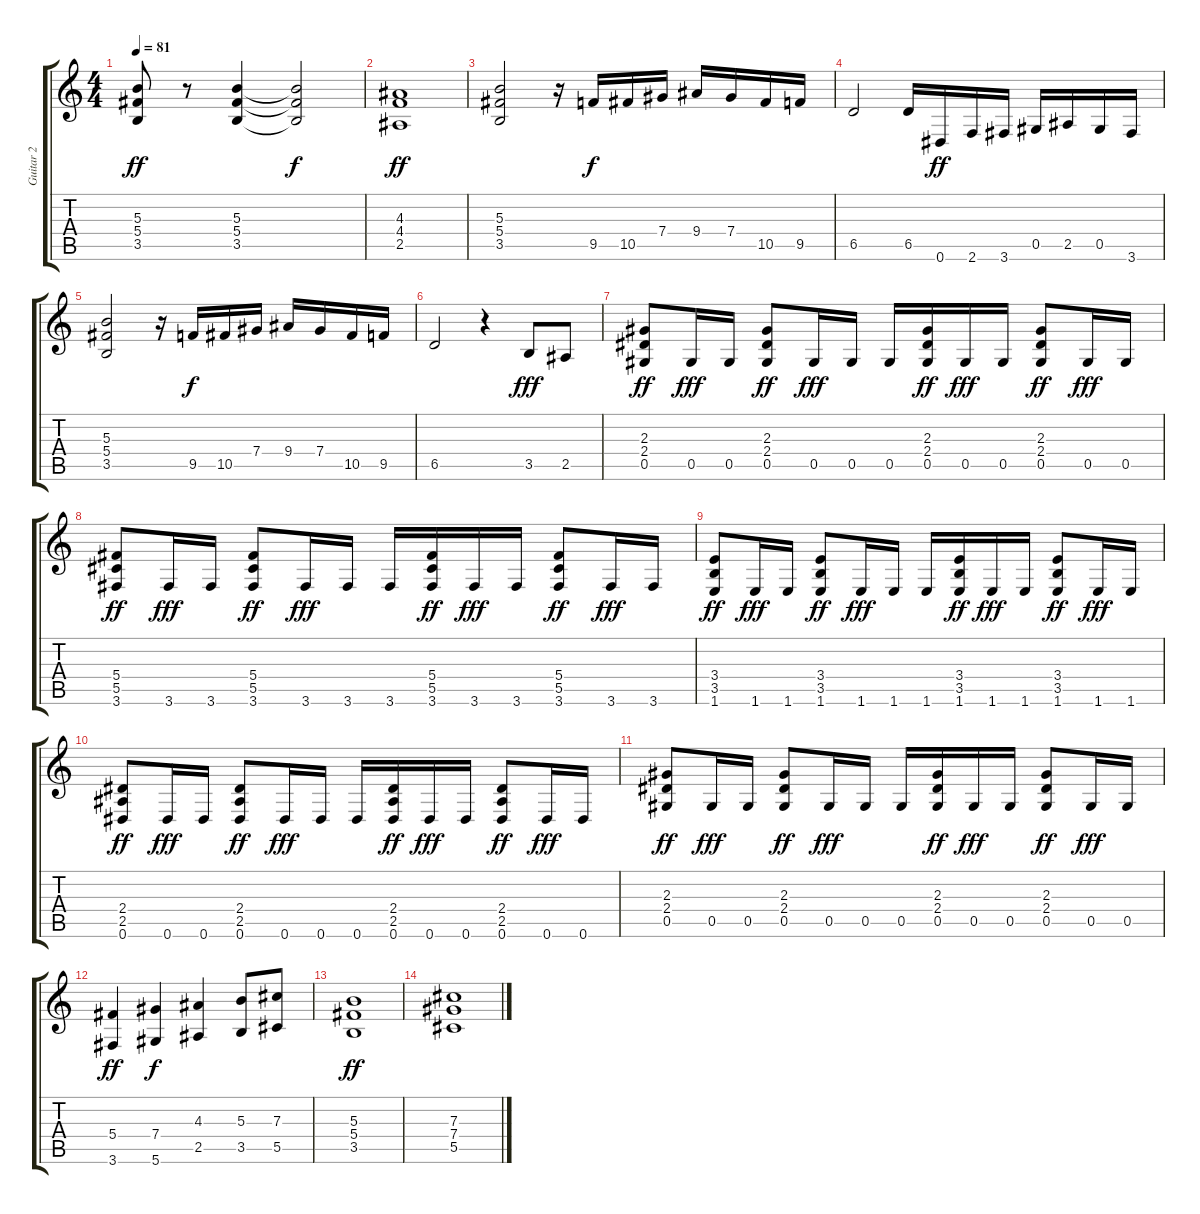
\track ("Guitar 2" "Guitar 2") {instrument distortionguitar}
\staff {score tabs}
\tuning (Eb4 Bb3 Gb3 Db3 Ab2 Eb2) {hide}
\ts (4 4)
\tempo 81
\clef g2
\ks c
(5.3 5.4 3.5).8{dy ff} r.8 (5.3 5.4 3.5).4 (5.3{t} 5.4{t} 3.5{t}).2{dy f} |
(4.3 4.4 2.5).1{dy ff} |
(5.3 5.4 3.5).2 r.16 9.5.16{dy f} 10.5.16 7.4.16 9.4.16 7.4.16 10.5.16 9.5.16 |
6.5.2 6.5.16 0.6.16{dy ff} 2.6.16 3.6.16 0.5.16 2.5.16 0.5.16 3.6.16 |
(5.3 5.4 3.5).2 r.16 9.5.16{dy f} 10.5.16 7.4.16 9.4.16 7.4.16 10.5.16 9.5.16 |
6.5.2 r.4 3.5.8{dy fff} 2.5.8 |
(2.3 2.4 0.5).8{dy ff} 0.5.16{dy fff} 0.5.16 (2.3 2.4 0.5).8{dy ff} 0.5.16{dy fff} 0.5.16 0.5.16 (2.3 2.4 0.5).16{dy ff} 0.5.16{dy fff} 0.5.16 (2.3 2.4 0.5).8{dy ff} 0.5.16{dy fff} 0.5.16 |
(5.4 5.5 3.6).8{dy ff} 3.6.16{dy fff} 3.6.16 (5.4 5.5 3.6).8{dy ff} 3.6.16{dy fff} 3.6.16 3.6.16 (5.4 5.5 3.6).16{dy ff} 3.6.16{dy fff} 3.6.16 (5.4 5.5 3.6).8{dy ff} 3.6.16{dy fff} 3.6.16 |
(3.4 3.5 1.6).8{dy ff} 1.6.16{dy fff} 1.6.16 (3.4 3.5 1.6).8{dy ff} 1.6.16{dy fff} 1.6.16 1.6.16 (3.4 3.5 1.6).16{dy ff} 1.6.16{dy fff} 1.6.16 (3.4 3.5 1.6).8{dy ff} 1.6.16{dy fff} 1.6.16 |
(2.4 2.5 0.6).8{dy ff} 0.6.16{dy fff} 0.6.16 (2.4 2.5 0.6).8{dy ff} 0.6.16{dy fff} 0.6.16 0.6.16 (2.4 2.5 0.6).16{dy ff} 0.6.16{dy fff} 0.6.16 (2.4 2.5 0.6).8{dy ff} 0.6.16{dy fff} 0.6.16 |
(2.3 2.4 0.5).8{dy ff} 0.5.16{dy fff} 0.5.16 (2.3 2.4 0.5).8{dy ff} 0.5.16{dy fff} 0.5.16 0.5.16 (2.3 2.4 0.5).16{dy ff} 0.5.16{dy fff} 0.5.16 (2.3 2.4 0.5).8{dy ff} 0.5.16{dy fff} 0.5.16 |
(5.4 3.6).4{dy ff} (7.4 5.6).4{dy f} (4.3 2.5).4 (5.3 3.5).8 (7.3 5.5).8 |
(5.3 5.4 3.5).1{dy ff} |
(7.3 7.4 5.5).1
